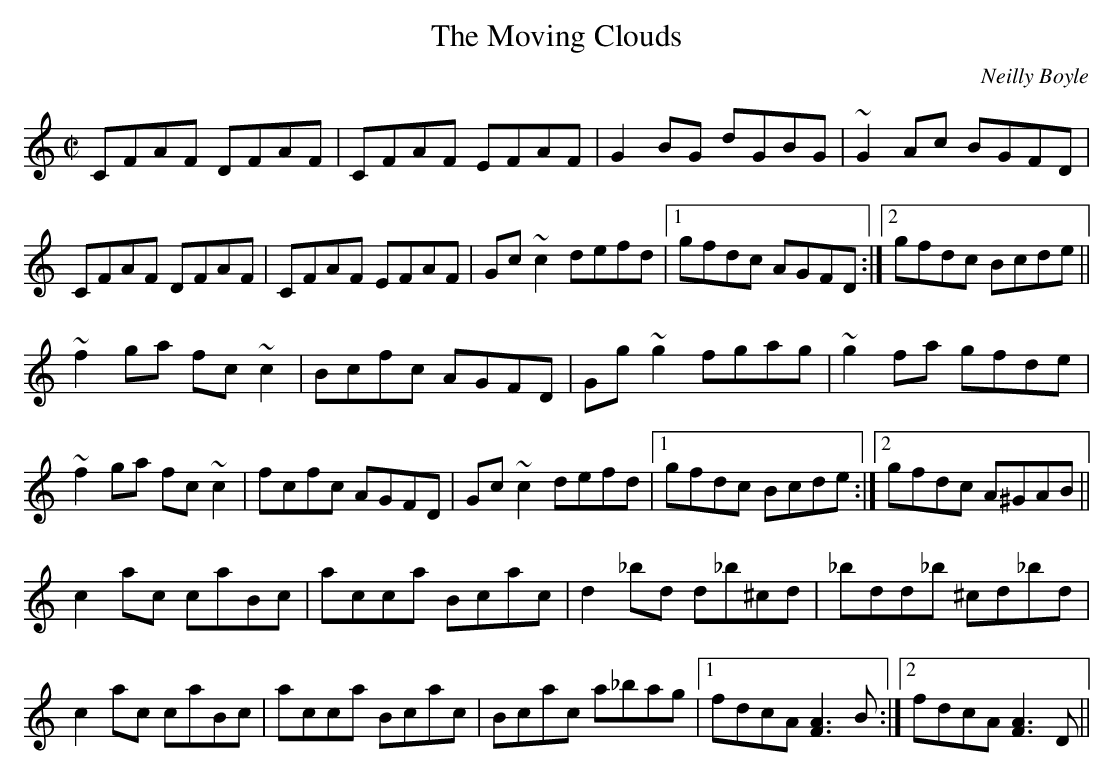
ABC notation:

X:1
T:The Moving Clouds
C:Neilly Boyle
M:C|
L:1/8
K:C
CFAF DFAF|CFAF EFAF|G2BG dGBG|~G2Ac BGFD|
CFAF DFAF|CFAF EFAF|Gc~c2 defd|1 gfdc AGFD:|2 gfdc Bcde||
~f2ga fc~c2|Bcfc AGFD|Gg~g2 fgag|~g2fa gfde|
~f2ga fc~c2|fcfc AGFD|Gc~c2 defd|1 gfdc Bcde:|2 gfdc A^GAB||
c2ac caBc|acca Bcac|d2_bd d_b^cd|_bdd_b ^cd_bd|
c2ac caBc|acca Bcac|Bcac a_bag|1 fdcA [F3A3]B:|2 fdcA [F3A3]D||
